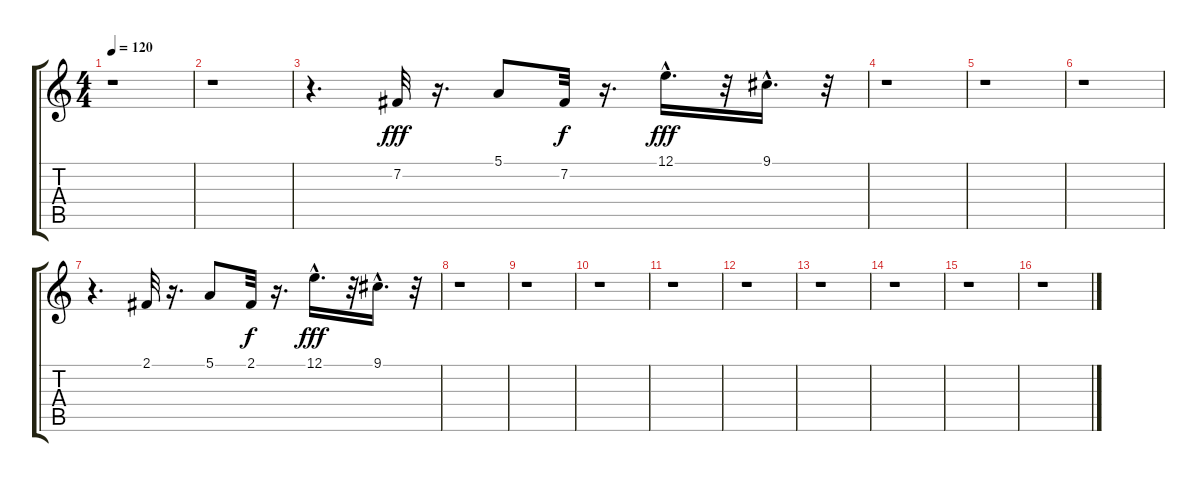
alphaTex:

\track "" {instrument clavinet}
\staff {score tabs}
\tuning (E4 B3 G3 D3 A2 E2) {hide}
\ts (4 4)
\tempo 120
\clef g2
\ks c
r.1{dy fff} |
r.1 |
r.4{d} 7.2.32{volume 7 balance 16 instrument synthbrass2} r.16{d} 5.1.8 7.2.32{dy f} r.16{d} 12.1{hac}.16{d dy fff} r.32 9.1{hac}.16{d} r.32 |
r.1 |
r.1 |
r.1 |
r.4{d} 2.1.32 r.16{d} 5.1.8 2.1.32{dy f} r.16{d} 12.1{hac}.16{d dy fff} r.32 9.1{hac}.16{d} r.32 |
r.1 |
r.1 |
r.1 |
r.1 |
r.1 |
r.1 |
r.1 |
r.1 |
r.1
